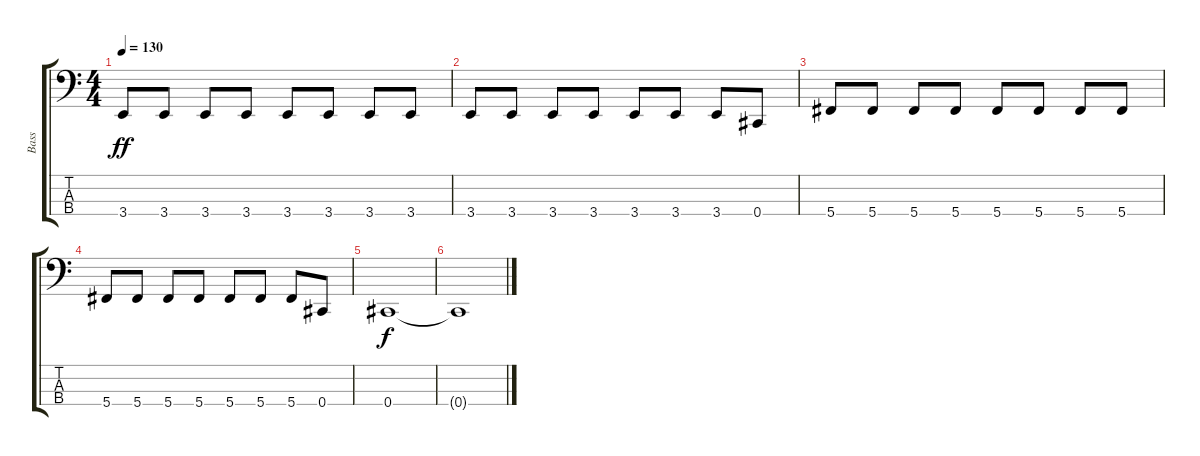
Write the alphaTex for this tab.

\track ("Bass" "Bass") {instrument electricbasspick}
\staff {score tabs}
\tuning (Gb2 Db2 Ab1 Db1) {hide}
\ts (4 4)
\tempo 130
\clef f4
\ks c
3.4.8{dy ff} 3.4.8 3.4.8 3.4.8 3.4.8 3.4.8 3.4.8 3.4.8 |
3.4.8 3.4.8 3.4.8 3.4.8 3.4.8 3.4.8 3.4.8 0.4.8 |
5.4.8 5.4.8 5.4.8 5.4.8 5.4.8 5.4.8 5.4.8 5.4.8 |
5.4.8 5.4.8 5.4.8 5.4.8 5.4.8 5.4.8 5.4.8 0.4.8 |
0.4.1{dy f} |
0.4{t}.1
